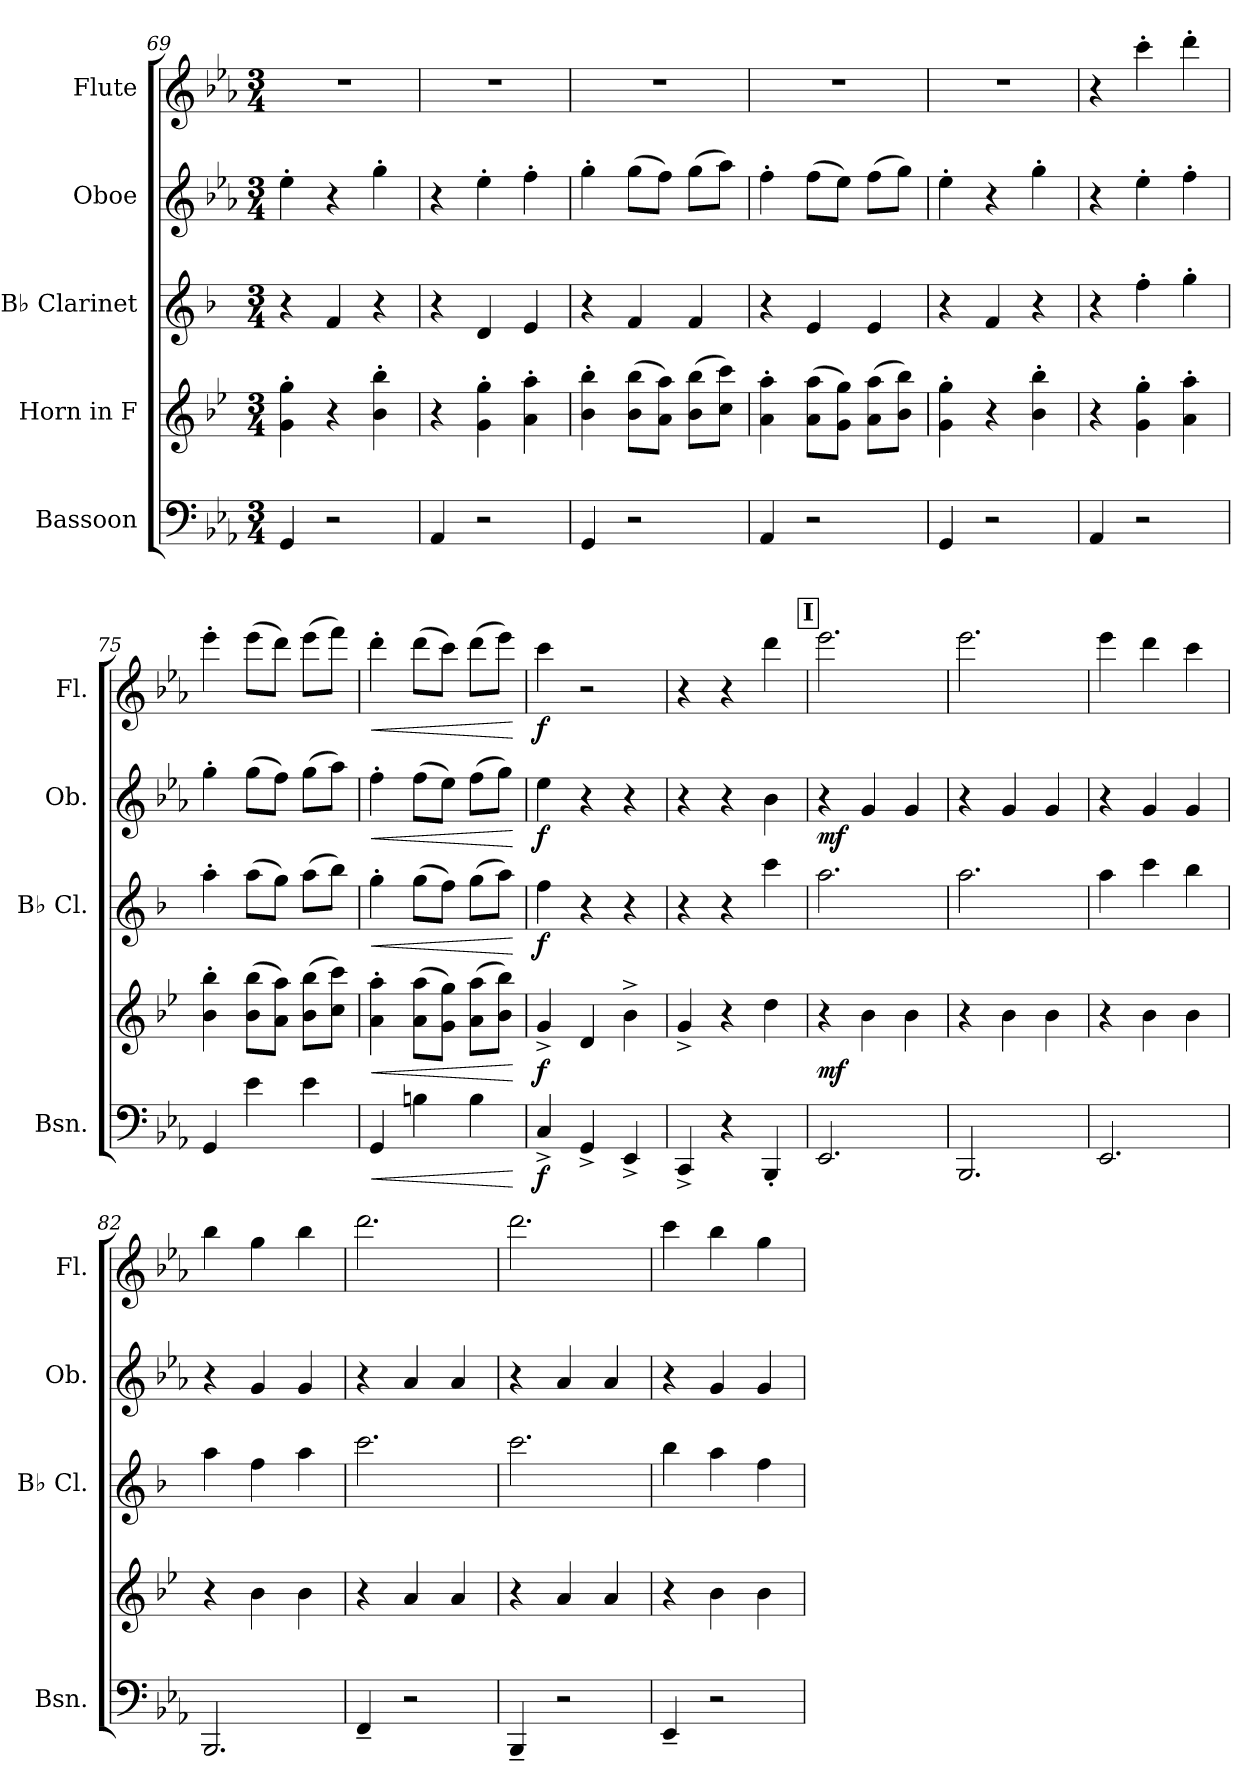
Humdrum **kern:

**kern	**dynam	**kern	**dynam	**kern	**dynam	**kern	**dynam	**kern	**dynam
*part5	*part5	*part4	*part4	*part3	*part3	*part2	*part2	*part1	*part1
*staff5	*staff5	*staff4	*staff4	*staff3	*staff3	*staff2	*staff2	*staff1	*staff1
*I"Bassoon	*	*I"Horn in F	*	*I"B♭ Clarinet	*	*I"Oboe	*	*I"Flute	*
*I'Bsn.	*	*	*	*I'B♭ Cl.	*	*I'Ob.	*	*I'Fl.	*
!!LO:LB:g=z
*clefF4	*	*clefG2	*	*clefG2	*	*clefG2	*	*clefG2	*
*	*	*ITrd4c7	*	*ITrd1c2	*	*	*	*	*
*k[b-e-a-]	*	*k[b-e-a-]	*	*k[b-e-a-]	*	*k[b-e-a-]	*	*k[b-e-a-]	*
*M3/4	*	*M3/4	*	*M3/4	*	*M3/4	*	*M3/4	*
=69	=69	=69	=69	=69	=69	=69	=69	=69	=69
4GG/	.	4c!\' 4cc\'	.	4r	.	4ee-'\	.	2.r	.
2r	.	4r	.	4e-/	.	4r	.	.	.
.	.	4e-!\' 4ee-\'	.	4r	.	4gg'\	.	.	.
=70	=70	=70	=70	=70	=70	=70	=70	=70	=70
4AA-/	.	4r	.	4r	.	4r	.	2.r	.
2r	.	4c!\' 4cc\'	.	4c/	.	4ee-'\	.	.	.
.	.	4d!\' 4dd\'	.	4d/	.	4ff'\	.	.	.
=71	=71	=71	=71	=71	=71	=71	=71	=71	=71
4GG/	.	4e-!\' 4ee-\'	.	4r	.	4gg'\	.	2.r	.
2r	.	(>8e-!\ 8ee-\L	.	4e-/	.	(>8gg\L	.	.	.
.	.	8d!\ 8dd\J)	.	.	.	8ff\J)	.	.	.
.	.	(>8e-!\ 8ee-\L	.	4e-/	.	(>8gg\L	.	.	.
.	.	8f!\ 8ff\J)	.	.	.	8aa-\J)	.	.	.
=72	=72	=72	=72	=72	=72	=72	=72	=72	=72
4AA-/	.	4d!\' 4dd\'	.	4r	.	4ff'\	.	2.r	.
2r	.	(>8d!\ 8dd\L	.	4d/	.	(>8ff\L	.	.	.
.	.	8c!\ 8cc\J)	.	.	.	8ee-\J)	.	.	.
.	.	(>8d!\ 8dd\L	.	4d/	.	(>8ff\L	.	.	.
.	.	8e-!\ 8ee-\J)	.	.	.	8gg\J)	.	.	.
=73	=73	=73	=73	=73	=73	=73	=73	=73	=73
4GG/	.	4c!\' 4cc\'	.	4r	.	4ee-'\	.	2.r	.
2r	.	4r	.	4e-/	.	4r	.	.	.
.	.	4e-!\' 4ee-\'	.	4r	.	4gg'\	.	.	.
=74	=74	=74	=74	=74	=74	=74	=74	=74	=74
4AA-/	.	4r	.	4r	.	4r	.	4r	.
2r	.	4c!\' 4cc\'	.	4ee-'\	.	4ee-'\	.	4ccc'\	.
.	.	4d!\' 4dd\'	.	4ff'\	.	4ff'\	.	4ddd'\	.
=75	=75	=75	=75	=75	=75	=75	=75	=75	=75
4GG/	.	4e-!\' 4ee-\'	.	4gg'\	.	4gg'\	.	4eee-'\	.
4e-\	.	(>8e-!\ 8ee-\L	.	(>8gg\L	.	(>8gg\L	.	(>8eee-\L	.
.	.	8d!\ 8dd\J)	.	8ff\J)	.	8ff\J)	.	8ddd\J)	.
4e-\	.	(>8e-!\ 8ee-\L	.	(>8gg\L	.	(>8gg\L	.	(>8eee-\L	.
.	.	8f!\ 8ff\J)	.	8aa-\J)	.	8aa-\J)	.	8fff\J)	.
=76	=76	=76	=76	=76	=76	=76	=76	=76	=76
!	!LO:HP:b	!	!LO:HP:b	!	!LO:HP:b	!	!LO:HP:b	!	!LO:HP:b
4GG/	<	4d!\' 4dd\'	<	4ff'\	<	4ff'\	<	4ddd'\	<
4Bn\	.	(>8d!\ 8dd\L	.	(>8ff\L	.	(>8ff\L	.	(>8ddd\L	.
.	.	8c!\ 8cc\J)	.	8ee-\J)	.	8ee-\J)	.	8ccc\J)	.
4B\	.	(>8d!\ 8dd\L	.	(>8ff\L	.	(>8ff\L	.	(>8ddd\L	.
.	.	8e-!\ 8ee-\J)	.	8gg\J)	.	8gg\J)	.	8eee-\J)	.
.	[	.	[	.	[	.	[	.	[
!!LO:PB:g=z
=77	=77	=77	=77	=77	=77	=77	=77	=77	=77
!	!LO:DY:b	!	!LO:DY:b	!	!LO:DY:b	!	!LO:DY:b	!	!LO:DY:b
4C^/	f	4c^/	f	4ee-\	f	4ee-\	f	4ccc\	f
4GG^/	.	4G/	.	4r	.	4r	.	2r	.
4EE-^/	.	4e-^\	.	4r	.	4r	.	.	.
=78	=78	=78	=78	=78	=78	=78	=78	=78	=78
4CC^/	.	4c^/	.	4r	.	4r	.	4r	.
4r	.	4r	.	4r	.	4r	.	4r	.
4BBB-'/	.	4g\	.	4bb-\	.	4b-\	.	4ddd\	.
!!LO:REH:place=s1:a:B:fs=14:t=I
=79	=79	=79	=79	=79	=79	=79	=79	=79	=79
!	!	!	!LO:DY:b	!	!	!	!LO:DY:b	!	!
2.EE-/	.	4r	mf	2.gg\	.	4r	mf	2.eee-\	.
.	.	4e-\	.	.	.	4g/	.	.	.
.	.	4e-\	.	.	.	4g/	.	.	.
=80	=80	=80	=80	=80	=80	=80	=80	=80	=80
2.BBB-/	.	4r	.	2.gg\	.	4r	.	2.eee-\	.
.	.	4e-\	.	.	.	4g/	.	.	.
.	.	4e-\	.	.	.	4g/	.	.	.
=81	=81	=81	=81	=81	=81	=81	=81	=81	=81
2.EE-/	.	4r	.	4gg\	.	4r	.	4eee-\	.
.	.	4e-\	.	4bb-\	.	4g/	.	4ddd\	.
.	.	4e-\	.	4aa-\	.	4g/	.	4ccc\	.
=82	=82	=82	=82	=82	=82	=82	=82	=82	=82
2.BBB-/	.	4r	.	4gg\	.	4r	.	4bb-\	.
.	.	4e-\	.	4ee-\	.	4g/	.	4gg\	.
.	.	4e-\	.	4gg\	.	4g/	.	4bb-\	.
=83	=83	=83	=83	=83	=83	=83	=83	=83	=83
4FF~/	.	4r	.	2.bb-\	.	4r	.	2.ddd\	.
2r	.	4d/	.	.	.	4a-/	.	.	.
.	.	4d/	.	.	.	4a-/	.	.	.
=84	=84	=84	=84	=84	=84	=84	=84	=84	=84
4BBB-~/	.	4r	.	2.bb-\	.	4r	.	2.ddd\	.
2r	.	4d/	.	.	.	4a-/	.	.	.
.	.	4d/	.	.	.	4a-/	.	.	.
=85	=85	=85	=85	=85	=85	=85	=85	=85	=85
4EE-~/	.	4r	.	4aa-\	.	4r	.	4ccc\	.
2r	.	4e-\	.	4gg\	.	4g/	.	4bb-\	.
.	.	4e-\	.	4ee-\	.	4g/	.	4gg\	.
=	=	=	=	=	=	=	=	=	=
*-	*-	*-	*-	*-	*-	*-	*-	*-	*-
